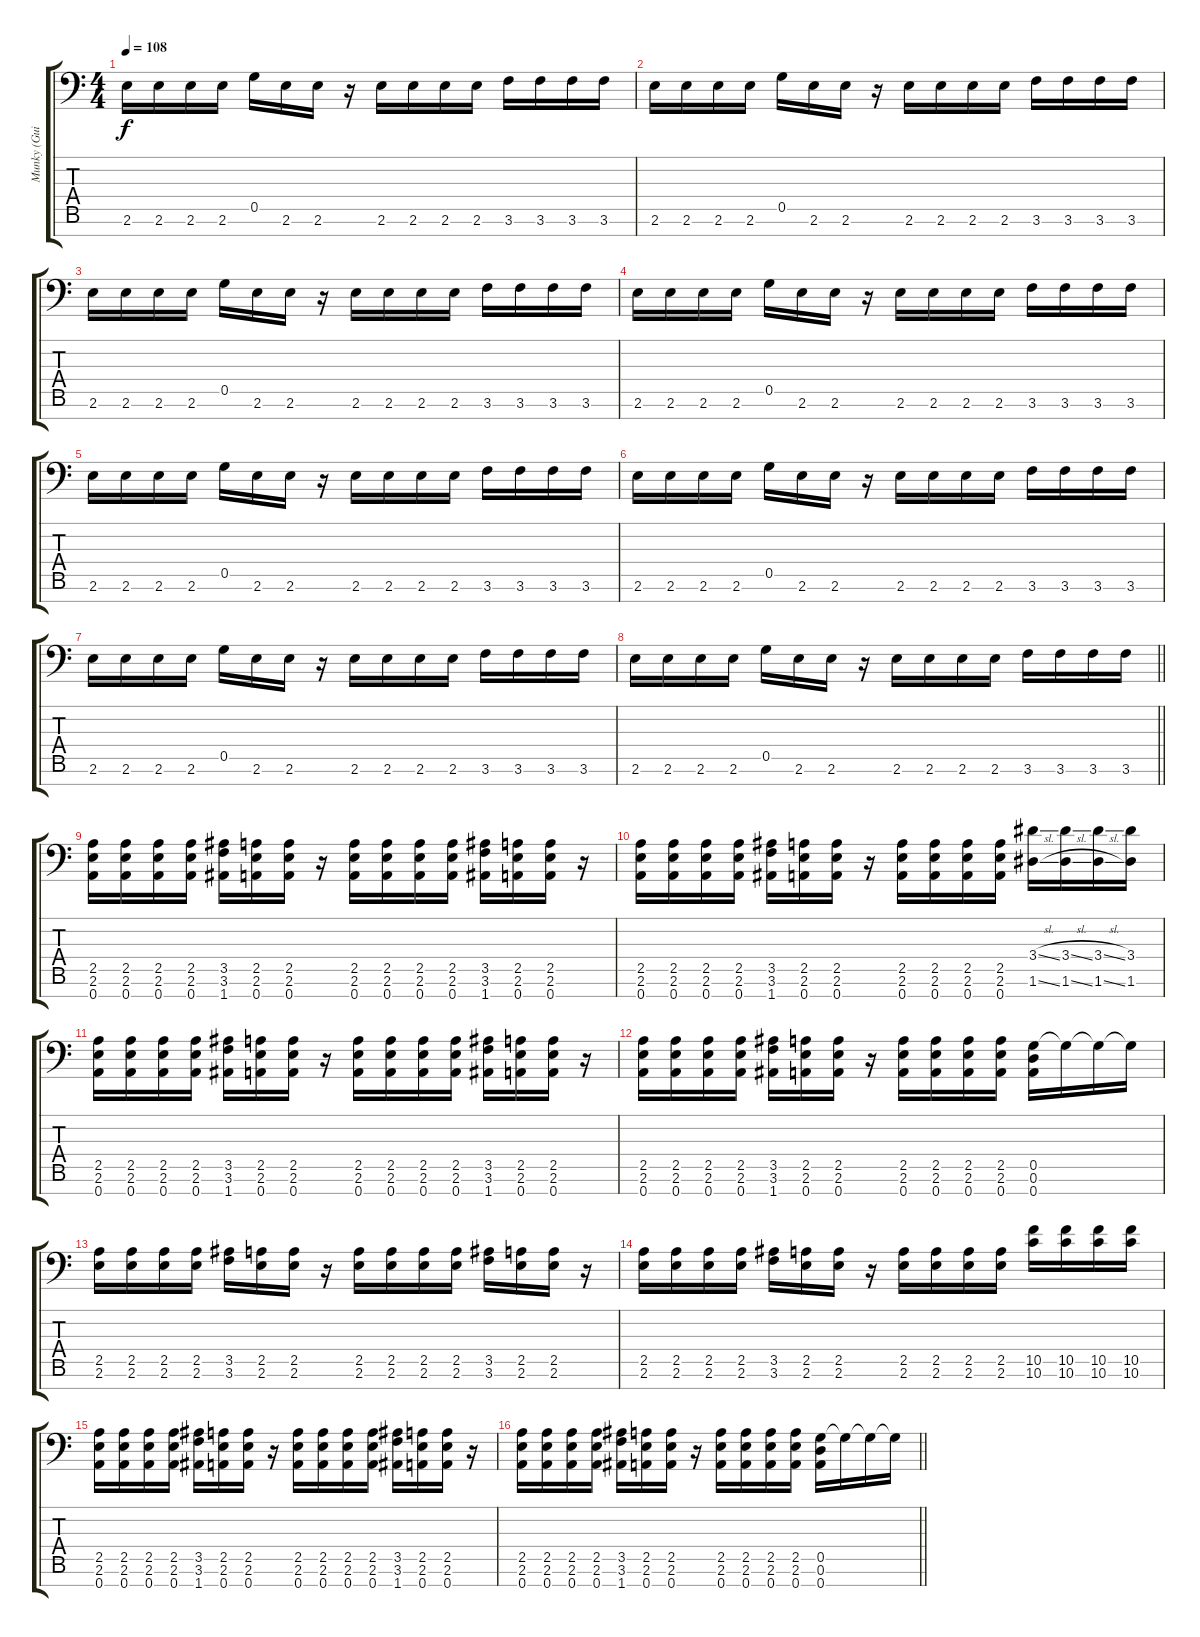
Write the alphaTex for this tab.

\track ("Munky (Guitar)" "Munky (Gui") {mute instrument overdrivenguitar}
\staff {score tabs}
\tuning (D4 A3 F3 C3 G2 D2 A1) {hide}
\ts (4 4)
\section ("" "")
\tempo 108
\clef f4
\ks c
2.6.16{dy f instrument electricguitarmuted} 2.6.16 2.6.16 2.6.16 0.5.16 2.6.16 2.6.16 r.16 2.6.16 2.6.16 2.6.16 2.6.16 3.6.16 3.6.16 3.6.16 3.6.16 |
2.6.16 2.6.16 2.6.16 2.6.16 0.5.16 2.6.16 2.6.16 r.16 2.6.16 2.6.16 2.6.16 2.6.16 3.6.16 3.6.16 3.6.16 3.6.16 |
2.6.16 2.6.16 2.6.16 2.6.16 0.5.16 2.6.16 2.6.16 r.16 2.6.16 2.6.16 2.6.16 2.6.16 3.6.16 3.6.16 3.6.16 3.6.16 |
2.6.16 2.6.16 2.6.16 2.6.16 0.5.16 2.6.16 2.6.16 r.16 2.6.16 2.6.16 2.6.16 2.6.16 3.6.16 3.6.16 3.6.16 3.6.16 |
2.6.16 2.6.16 2.6.16 2.6.16 0.5.16 2.6.16 2.6.16 r.16 2.6.16 2.6.16 2.6.16 2.6.16 3.6.16 3.6.16 3.6.16 3.6.16 |
2.6.16 2.6.16 2.6.16 2.6.16 0.5.16 2.6.16 2.6.16 r.16 2.6.16 2.6.16 2.6.16 2.6.16 3.6.16 3.6.16 3.6.16 3.6.16 |
2.6.16 2.6.16 2.6.16 2.6.16 0.5.16 2.6.16 2.6.16 r.16 2.6.16 2.6.16 2.6.16 2.6.16 3.6.16 3.6.16 3.6.16 3.6.16 |
\barLineRight lightlight
2.6.16 2.6.16 2.6.16 2.6.16 0.5.16 2.6.16 2.6.16 r.16 2.6.16 2.6.16 2.6.16 2.6.16 3.6.16 3.6.16 3.6.16 3.6.16 |
\section ("" "")
(2.5 2.6 0.7).16{volume 11 instrument distortionguitar} (2.5 2.6 0.7).16 (2.5 2.6 0.7).16 (2.5 2.6 0.7).16 (3.5 3.6 1.7).16 (2.5 2.6 0.7).16 (2.5 2.6 0.7).16 r.16 (2.5 2.6 0.7).16 (2.5 2.6 0.7).16 (2.5 2.6 0.7).16 (2.5 2.6 0.7).16 (3.5 3.6 1.7).16 (2.5 2.6 0.7).16 (2.5 2.6 0.7).16 r.16 |
(2.5 2.6 0.7).16 (2.5 2.6 0.7).16 (2.5 2.6 0.7).16 (2.5 2.6 0.7).16 (3.5 3.6 1.7).16 (2.5 2.6 0.7).16 (2.5 2.6 0.7).16 r.16 (2.5 2.6 0.7).16 (2.5 2.6 0.7).16 (2.5 2.6 0.7).16 (2.5 2.6 0.7).16 (3.4{sl} 1.6{sl}).16 (3.4{sl} 1.6{sl}).16 (3.4{sl} 1.6{sl}).16 (3.4 1.6).16 |
(2.5 2.6 0.7).16 (2.5 2.6 0.7).16 (2.5 2.6 0.7).16 (2.5 2.6 0.7).16 (3.5 3.6 1.7).16 (2.5 2.6 0.7).16 (2.5 2.6 0.7).16 r.16 (2.5 2.6 0.7).16 (2.5 2.6 0.7).16 (2.5 2.6 0.7).16 (2.5 2.6 0.7).16 (3.5 3.6 1.7).16 (2.5 2.6 0.7).16 (2.5 2.6 0.7).16 r.16 |
(2.5 2.6 0.7).16 (2.5 2.6 0.7).16 (2.5 2.6 0.7).16 (2.5 2.6 0.7).16 (3.5 3.6 1.7).16 (2.5 2.6 0.7).16 (2.5 2.6 0.7).16 r.16 (2.5 2.6 0.7).16 (2.5 2.6 0.7).16 (2.5 2.6 0.7).16 (2.5 2.6 0.7).16 (0.5 0.6 0.7).16 0.5{t}.16 0.5{t}.16 0.5{t}.16 |
(2.5 2.6).16 (2.5 2.6).16 (2.5 2.6).16 (2.5 2.6).16 (3.5 3.6).16 (2.5 2.6).16 (2.5 2.6).16 r.16 (2.5 2.6).16 (2.5 2.6).16 (2.5 2.6).16 (2.5 2.6).16 (3.5 3.6).16 (2.5 2.6).16 (2.5 2.6).16 r.16 |
(2.5 2.6).16 (2.5 2.6).16 (2.5 2.6).16 (2.5 2.6).16 (3.5 3.6).16 (2.5 2.6).16 (2.5 2.6).16 r.16 (2.5 2.6).16 (2.5 2.6).16 (2.5 2.6).16 (2.5 2.6).16 (10.5 10.6).16 (10.5 10.6).16 (10.5 10.6).16 (10.5 10.6).16 |
(2.5 2.6 0.7).16 (2.5 2.6 0.7).16 (2.5 2.6 0.7).16 (2.5 2.6 0.7).16 (3.5 3.6 1.7).16 (2.5 2.6 0.7).16 (2.5 2.6 0.7).16 r.16 (2.5 2.6 0.7).16 (2.5 2.6 0.7).16 (2.5 2.6 0.7).16 (2.5 2.6 0.7).16 (3.5 3.6 1.7).16 (2.5 2.6 0.7).16 (2.5 2.6 0.7).16 r.16 |
\barLineRight lightlight
(2.5 2.6 0.7).16 (2.5 2.6 0.7).16 (2.5 2.6 0.7).16 (2.5 2.6 0.7).16 (3.5 3.6 1.7).16 (2.5 2.6 0.7).16 (2.5 2.6 0.7).16 r.16 (2.5 2.6 0.7).16 (2.5 2.6 0.7).16 (2.5 2.6 0.7).16 (2.5 2.6 0.7).16 (0.5 0.6 0.7).16 0.5{t}.16 0.5{t}.16 0.5{t}.16
